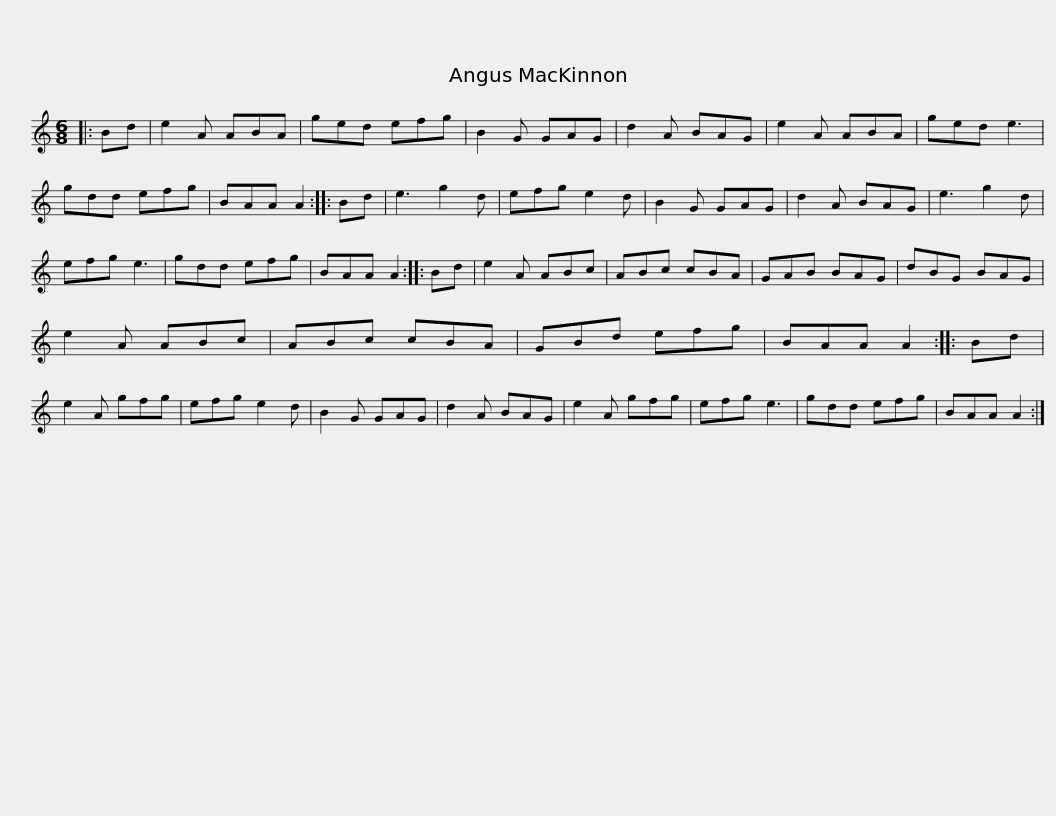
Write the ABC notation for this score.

X:1
L:1/8
M:6/8
I:linebreak $
K:C
V:1 treble
V:1
|: Bd | e2 A ABA | ged efg | B2 G GAG | d2 A BAG | %5
 e2 A ABA | ged e3 | gdd efg |$ BAA A2 :: Bd | %10
 e3 g2 d | efg e2 d | B2 G GAG | d2 A BAG | e3 g2 d | %15
 efg e3 | gdd efg |$ BAA A2 :: Bd | e2 A ABc | %20
 ABc cBA | GAB BAG | dBG BAG | e2 A ABc | ABc cBA |$ %25
 GBd efg | BAA A2 :: Bd | e2 A gfg | efg e2 d | %30
 B2 G GAG | d2 A BAG | e2 A gfg | efg e3 |$ gdd efg | %35
 BAA A2 :| %36
